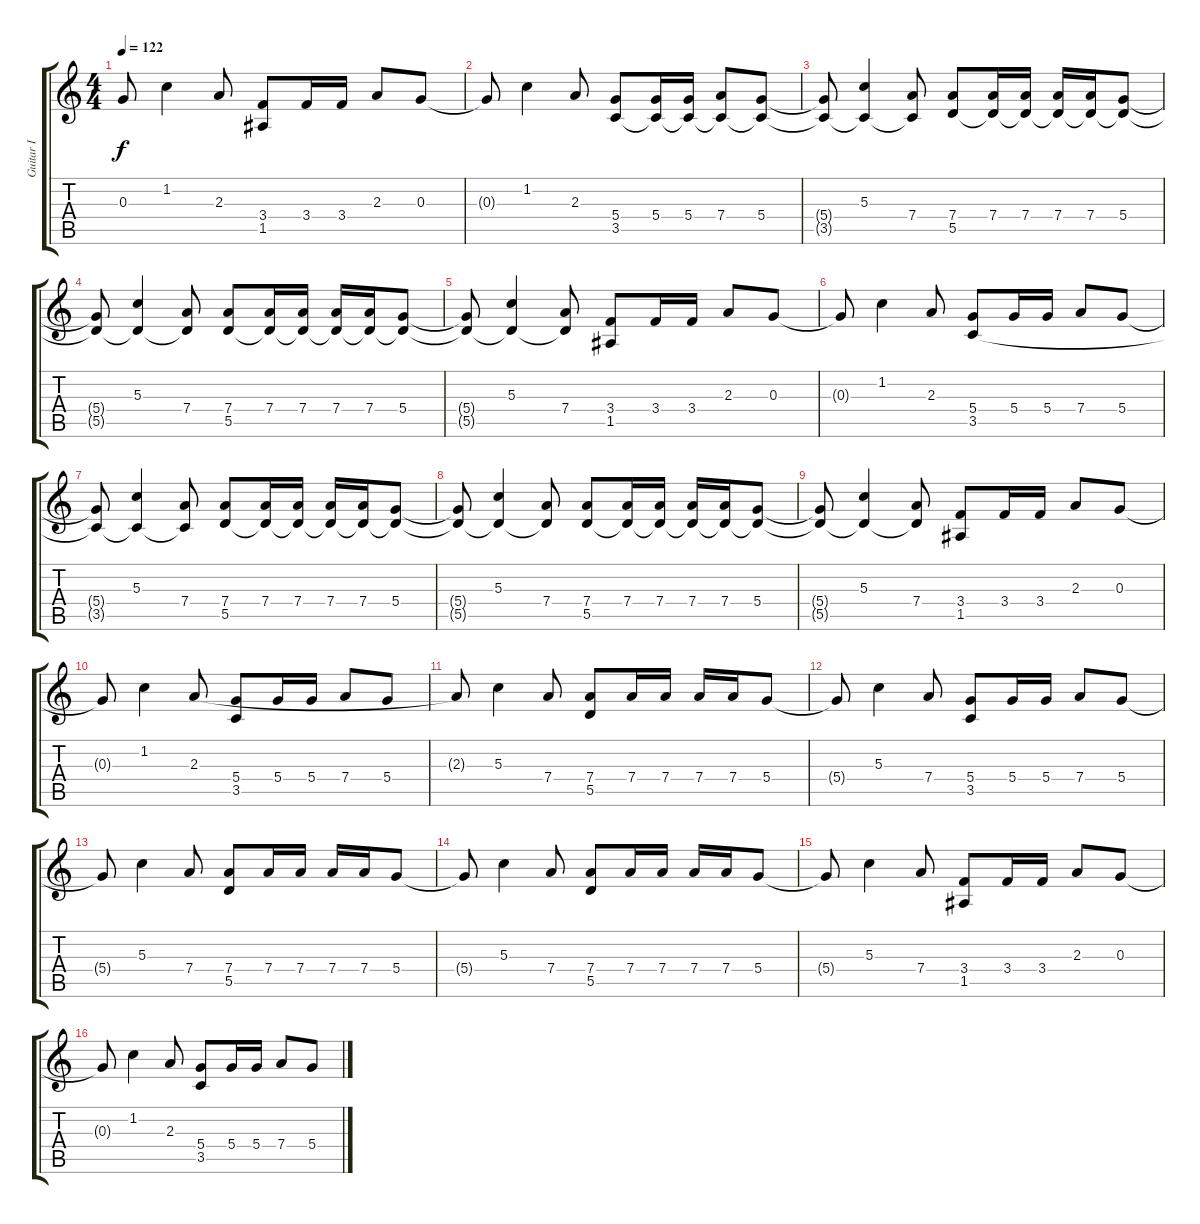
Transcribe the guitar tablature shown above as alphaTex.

\track ("Guitar I" "Guitar I") {instrument overdrivenguitar}
\staff {score tabs}
\tuning (E4 B3 G3 D3 A2 E2) {hide}
\ts (4 4)
\tempo 122
\clef g2
\ks c
0.3{t}.8{dy f} 1.2.4 2.3.8 (3.4 1.5).8 3.4.16 3.4.16 2.3.8 0.3.8 |
0.3{t}.8 1.2.4 2.3.8 (5.4 3.5).8 (5.4 3.5{t}).16 (5.4 3.5{t}).16 (7.4 3.5{t}).8 (5.4 3.5{t}).8 |
(5.4{t} 3.5{t}).8 (5.3 3.5{t}).4 (7.4 3.5{t}).8 (7.4 5.5).8 (7.4 5.5{t}).16 (7.4 5.5{t}).16 (7.4 5.5{t}).16 (7.4 5.5{t}).16 (5.4 5.5{t}).8 |
(5.4{t} 5.5{t}).8 (5.3 5.5{t}).4 (7.4 5.5{t}).8 (7.4 5.5).8 (7.4 5.5{t}).16 (7.4 5.5{t}).16 (7.4 5.5{t}).16 (7.4 5.5{t}).16 (5.4 5.5{t}).8 |
(5.4{t} 5.5{t}).8 (5.3 5.5{t}).4 (7.4 5.5{t}).8 (3.4 1.5).8 3.4.16 3.4.16 2.3.8 0.3.8 |
0.3{t}.8 1.2.4 2.3.8 (5.4 3.5).8 5.4.16 5.4.16 7.4.8 5.4.8 |
(5.4{t} 3.5{t}).8 (5.3 3.5{t}).4 (7.4 3.5{t}).8 (7.4 5.5).8 (7.4 5.5{t}).16 (7.4 5.5{t}).16 (7.4 5.5{t}).16 (7.4 5.5{t}).16 (5.4 5.5{t}).8 |
(5.4{t} 5.5{t}).8 (5.3 5.5{t}).4 (7.4 5.5{t}).8 (7.4 5.5).8 (7.4 5.5{t}).16 (7.4 5.5{t}).16 (7.4 5.5{t}).16 (7.4 5.5{t}).16 (5.4 5.5{t}).8 |
(5.4{t} 5.5{t}).8 (5.3 5.5{t}).4 (7.4 5.5{t}).8 (3.4 1.5).8{volume 14} 3.4.16{volume 14} 3.4.16 2.3.8 0.3.8{volume 14} |
0.3{t}.8 1.2.4{volume 13} 2.3.8{volume 13} (5.4 3.5).8 5.4.16{volume 12} 5.4.16 7.4.8{volume 12} 5.4.8 |
2.3{t}.8 5.3.4{volume 12} 7.4.8{volume 11} (7.4 5.5).8 7.4.16{volume 11} 7.4.16 7.4.16{volume 10} 7.4.16 5.4.8 |
5.4{t}.8 5.3.4{volume 10} 7.4.8{volume 10} (5.4 3.5).8{volume 9} 5.4.16 5.4.16{volume 9} 7.4.8 5.4.8 |
5.4{t}.8 5.3.4{volume 8} 7.4.8{volume 8} (7.4 5.5).8{volume 8} 7.4.16 7.4.16{volume 8} 7.4.16 7.4.16 5.4.8{volume 7} |
5.4{t}.8 5.3.4{volume 7} 7.4.8{volume 7} (7.4 5.5).8{volume 6} 7.4.16{volume 6} 7.4.16 7.4.16 7.4.16 5.4.8{volume 6} |
5.4{t}.8 5.3.4{volume 5} 7.4.8{volume 5} (3.4 1.5).8{volume 5} 3.4.16{volume 4} 3.4.16 2.3.8 0.3.8{volume 4} |
0.3{t}.8 1.2.4{volume 4} 2.3.8{volume 3} (5.4 3.5).8 5.4.16{volume 3} 5.4.16 7.4.8 5.4.8{volume 3}
